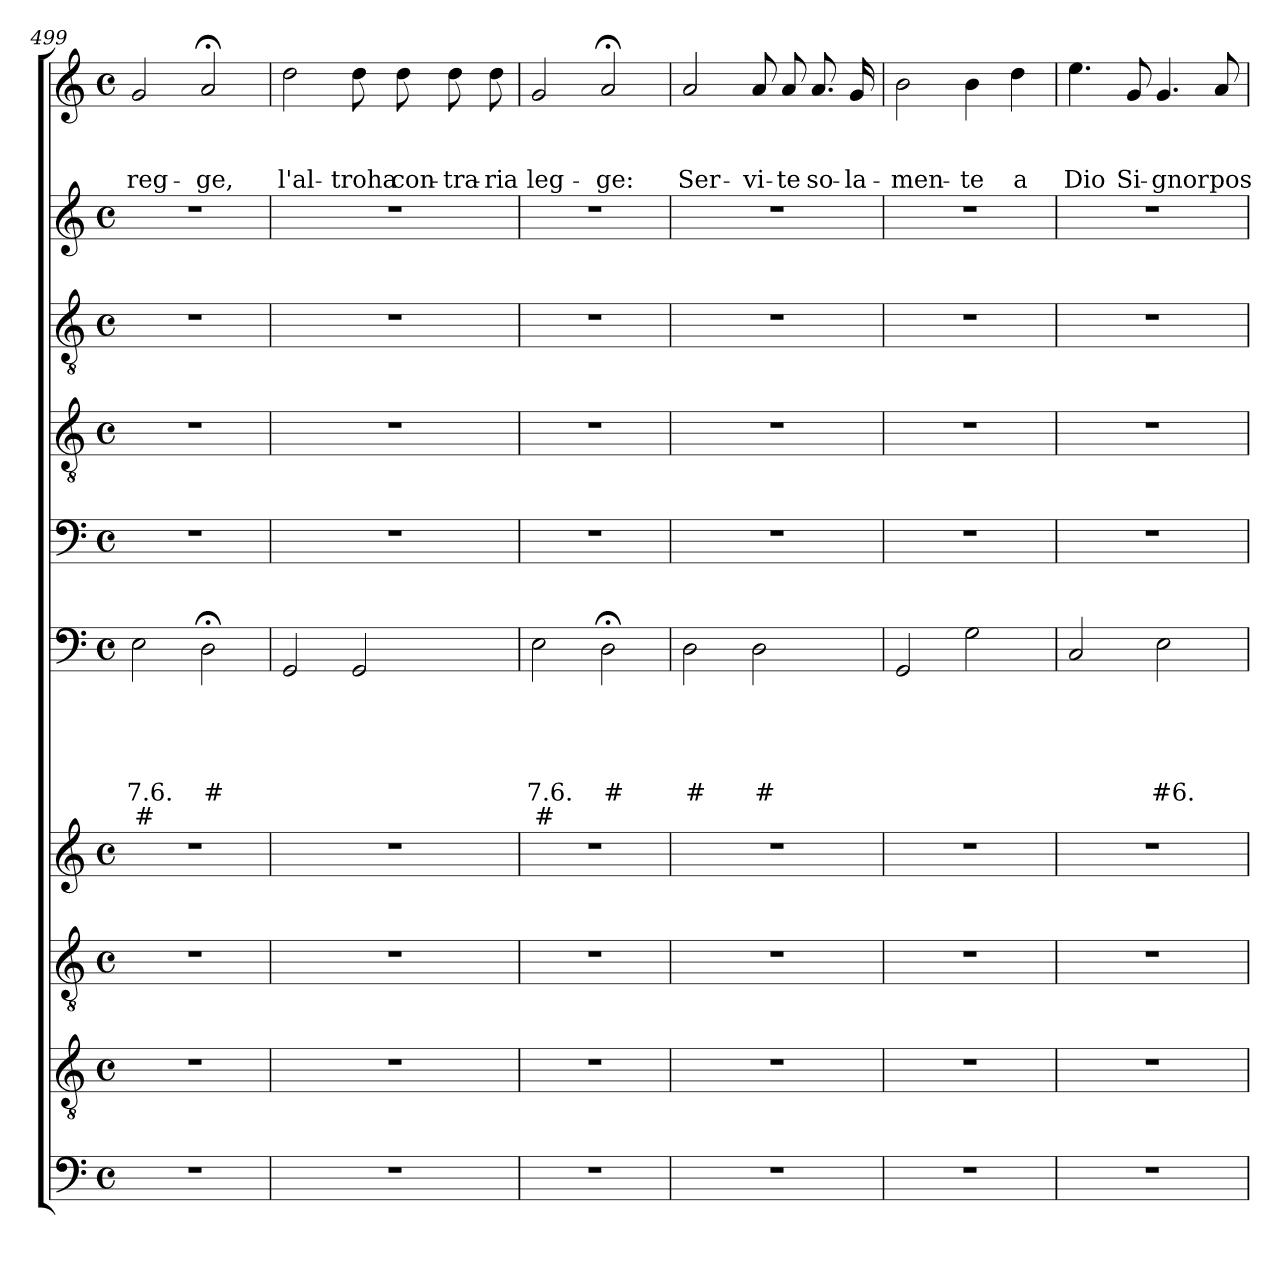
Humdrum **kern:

**kern	**kern	**kern	**kern	**kern	**text	**text	**text	**text	**text	**text	**kern	**kern	**kern	**kern	**kern	**text	**text	**text
*part10	*part9	*part8	*part7	*part6	*part6	*part6	*part6	*part6	*part6	*part6	*part5	*part4	*part3	*part2	*part1	*part1	*part1	*part1
*staff10	*staff9	*staff8	*staff7	*staff6	*staff6	*staff6	*staff6	*staff6	*staff6	*staff6	*staff5	*staff4	*staff3	*staff2	*staff1	*staff1	*staff1	*staff1
*clefF4	*clefGv2	*clefGv2	*clefG2	*clefF4	*	*	*	*	*	*	*clefF4	*clefGv2	*clefGv2	*clefG2	*clefG2	*	*	*
*k[]	*k[]	*k[]	*k[]	*k[]	*	*	*	*	*	*	*k[]	*k[]	*k[]	*k[]	*k[]	*	*	*
*C:	*C:	*C:	*C:	*C:	*	*	*	*	*	*	*C:	*C:	*C:	*C:	*C:	*	*	*
*M4/4	*M4/4	*M4/4	*M4/4	*M4/4	*	*	*	*	*	*	*M4/4	*M4/4	*M4/4	*M4/4	*M4/4	*	*	*
*met(c)	*met(c)	*met(c)	*met(c)	*met(c)	*	*	*	*	*	*	*met(c)	*met(c)	*met(c)	*met(c)	*met(c)	*	*	*
=499	=499	=499	=499	=499	=499	=499	=499	=499	=499	=499	=499	=499	=499	=499	=499	=499	=499	=499
1r	1r	1r	1r	2E\	.	.	.	.	7.6.	#	1r	1r	1r	1r	2g/	.	.	reg-
.	.	.	.	2D;<\	.	.	.	.	#	.	.	.	.	.	2a;</	.	.	-ge,
=500	=500	=500	=500	=500	=500	=500	=500	=500	=500	=500	=500	=500	=500	=500	=500	=500	=500	=500
1r	1r	1r	1r	2GG/	.	.	.	.	.	.	1r	1r	1r	1r	2dd\	.	.	l'al-
.	.	.	.	2GG/	.	.	.	.	.	.	.	.	.	.	8dd\	.	.	-troha
.	.	.	.	.	.	.	.	.	.	.	.	.	.	.	8dd\	.	.	con-
.	.	.	.	.	.	.	.	.	.	.	.	.	.	.	8dd\	.	.	-tra-
.	.	.	.	.	.	.	.	.	.	.	.	.	.	.	8dd\	.	.	-ria
=501	=501	=501	=501	=501	=501	=501	=501	=501	=501	=501	=501	=501	=501	=501	=501	=501	=501	=501
1r	1r	1r	1r	2E\	.	.	.	.	7.6.	#	1r	1r	1r	1r	2g/	.	.	leg-
.	.	.	.	2D;<\	.	.	.	.	#	.	.	.	.	.	2a;</	.	.	-ge:
=502	=502	=502	=502	=502	=502	=502	=502	=502	=502	=502	=502	=502	=502	=502	=502	=502	=502	=502
1r	1r	1r	1r	2D\	.	.	.	.	#	.	1r	1r	1r	1r	2a/	.	.	Ser-
.	.	.	.	2D\	.	.	.	.	#	.	.	.	.	.	8a/	.	.	-vi-
.	.	.	.	.	.	.	.	.	.	.	.	.	.	.	8a/	.	.	-te
.	.	.	.	.	.	.	.	.	.	.	.	.	.	.	8.a/	.	.	so-
.	.	.	.	.	.	.	.	.	.	.	.	.	.	.	16g/	.	.	-la-
=503	=503	=503	=503	=503	=503	=503	=503	=503	=503	=503	=503	=503	=503	=503	=503	=503	=503	=503
1r	1r	1r	1r	2GG/	.	.	.	.	.	.	1r	1r	1r	1r	2b\	.	.	-men-
.	.	.	.	2G\	.	.	.	.	.	.	.	.	.	.	4b\	.	.	-te
.	.	.	.	.	.	.	.	.	.	.	.	.	.	.	4dd\	.	.	a
!!LO:LB:g=z
=504	=504	=504	=504	=504	=504	=504	=504	=504	=504	=504	=504	=504	=504	=504	=504	=504	=504	=504
1r	1r	1r	1r	2C/	.	.	.	.	.	.	1r	1r	1r	1r	4.ee\	.	.	Dio
.	.	.	.	.	.	.	.	.	.	.	.	.	.	.	8g/	.	.	Si-
.	.	.	.	2E\	.	.	.	.	#6.	.	.	.	.	.	4.g/	.	.	-gnor
.	.	.	.	.	.	.	.	.	.	.	.	.	.	.	8a/	.	.	pos-
=	=	=	=	=	=	=	=	=	=	=	=	=	=	=	=	=	=	=
*-	*-	*-	*-	*-	*-	*-	*-	*-	*-	*-	*-	*-	*-	*-	*-	*-	*-	*-
